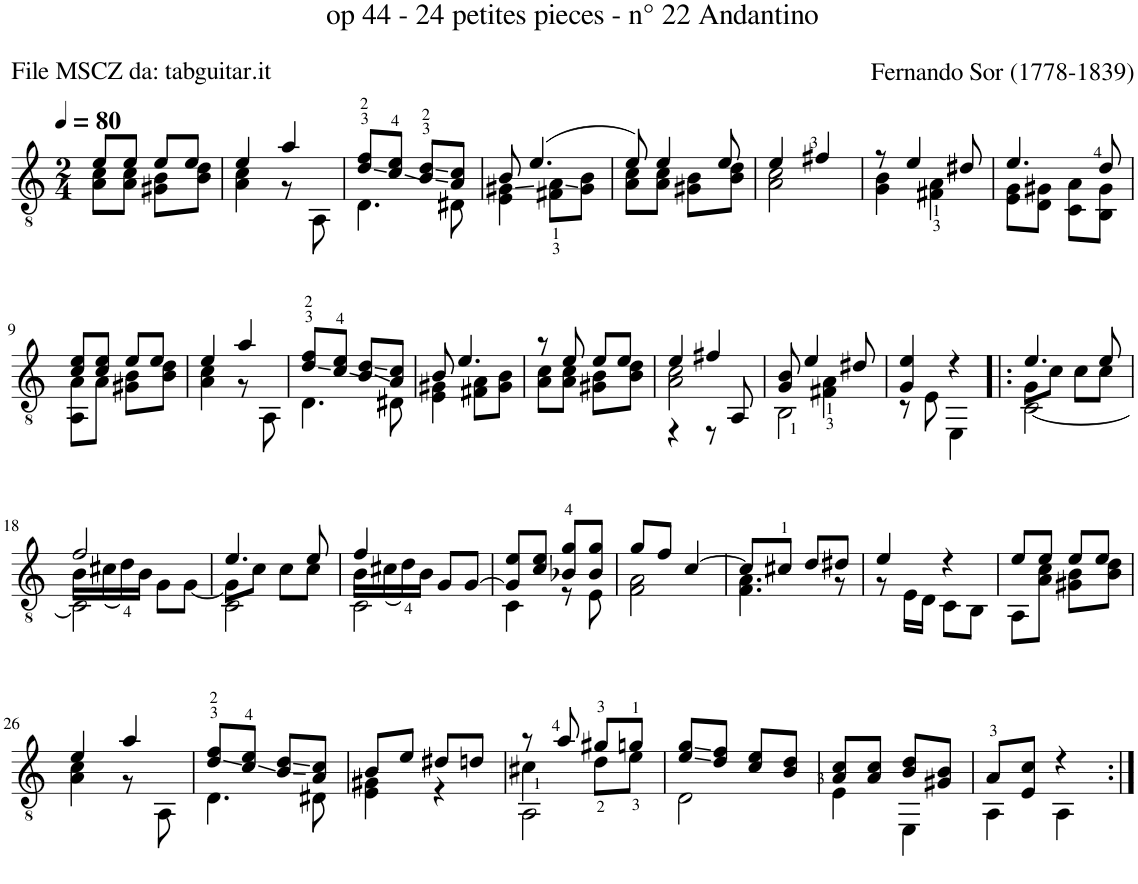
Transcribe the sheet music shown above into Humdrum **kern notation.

**kern
*part1
*staff1
*I"Guitar
*I'Guit.
*clefGv2
*k[]
*M2/4
*MM80
=1
*^
8e/L	8A\ 8c\L
8e/J	8A\ 8c\J
8e/L	8G#X\ 8B\L
8e/J	8B\ 8d\J
=2	=2
4e/	4A\ 4c\
4a/	8r
.	8AA\
=3	=3
8d/ 8f/L	4.D\
8c/ 8e/J	.
8B/ 8d/L	.
8A/ 8c/J	8D#X\
=4	=4
8B/	4E\ 4G#X\
(4.e/	.
.	8F#X\ 8A\L
.	8G#\ 8B\J
=5	=5
8e/)	8A\ 8c\L
4e/	8A\ 8c\J
.	8G#X\ 8B\L
8e/	8B\ 8d\J
=6	=6
4e/	2A\ 2c\
4f#X/	.
=7	=7
8r	4G\ 4B\
4e/	.
.	4F#X\ 4A\
8d#X/	.
=8	=8
4.e/	8E\ 8G\L
.	8D\ 8G#X\J
.	8C\ 8A\L
8d/	8BB\ 8G#\J
!!LO:LB:g=z	!!
=9	=9
8c/ 8e/L	8AA\ 8A\L
8c/ 8e/J	8A\J
8e/L	8G#X\ 8B\L
8e/J	8B\ 8d\J
=10	=10
4e/	4A\ 4c\
4a/	8r
.	8AA\
=11	=11
8d/ 8f/L	4.D\
8c/ 8e/J	.
8B/ 8d/L	.
8A/ 8c/J	8D#X\
=12	=12
8B/	4E\ 4G#X\
4.e/	.
.	8F#X\ 8A\L
.	8G#\ 8B\J
=13	=13
8r	8A\ 8c\L
8e/	8A\ 8c\J
8e/L	8G#X\ 8B\L
8e/J	8B\ 8d\J
=14	=14
*	*^
4e/	2A\ 2c\	4r
4f#X/	.	8r
.	.	8AA/
=15	=15	=15
8G/ 8B/	4ryy	2BB\
4e/	.	.
.	4F#X\ 4A\	.
8d#X/	.	.
*	*v	*v
=16	=16
4G/ 4e/	8r
.	8E\
4r	4EE\
=17!|:	=17!|:
*	*^
4.e/	8G\L	[2C\
.	8c\J	.
.	8c\L	.
8e/	8c\J	.
!!LO:LB:g=z	!!	!!
=18	=18	=18
2f/	16B\LL	2C\]
.	(16c#X\	.
.	16d\)	.
.	16B\JJ	.
.	8G\L	.
.	[8G\J	.
=19	=19	=19
4.e/	8G\L]	2C\
.	8c\J	.
.	8c\L	.
8e/	8c\J	.
=20	=20	=20
4f/	16B\LL	2C\
.	(16c#X\	.
.	16d\)	.
.	16B\JJ	.
8G/L	4ryy	.
[8G/J	.	.
*	*v	*v
=21	=21
8G/] 8e/L	4C\
8c/ 8e/J	.
8B-X/ 8g/L	8r
8B-/ 8g/J	8E\
=22	=22
8g/L	2F\ 2A\
8f/J	.
[4c/	.
=23	=23
8c/L]	4.F\ 4.A\
8c#X/J	.
8d/L	.
8d#X/J	8r
=24	=24
4e/	8r
.	16E\LL
.	16D\JJ
4r	8C\L
.	8BB\J
=25	=25
8e/L	8AA\L
8e/J	8A\ 8c\J
8e/L	8G#X\ 8B\L
8e/J	8B\ 8d\J
!!LO:LB:g=z	!!
=26	=26
4e/	4A\ 4c\
4a/	8r
.	8AA\
=27	=27
8d/ 8f/L	4.D\
8c/ 8e/J	.
8B/ 8d/L	.
8A/ 8c/J	8D#X\
=28	=28
8B/L	4E\ 4G#X\
8e/J	.
8d#X/L	4r
8dn/J	.
=29	=29
*	*^
8r	4c#X\	2AA\
8a/	.	.
8g#X/L	8d\L	.
8gn/J	8e\J	.
*	*v	*v
=30	=30
8e/ 8g/L	2D\
8d/ 8f/J	.
8c/ 8e/L	.
8B/ 8d/J	.
=31	=31
8A/ 8c/L	4E\
8A/ 8c/J	.
8B/ 8d/L	4EE\
8G#X/ 8B/J	.
=32	=32
8A/L	4AA\
8E/ 8c/J	.
4r	4AA\
*v	*v
=:|!
*-
